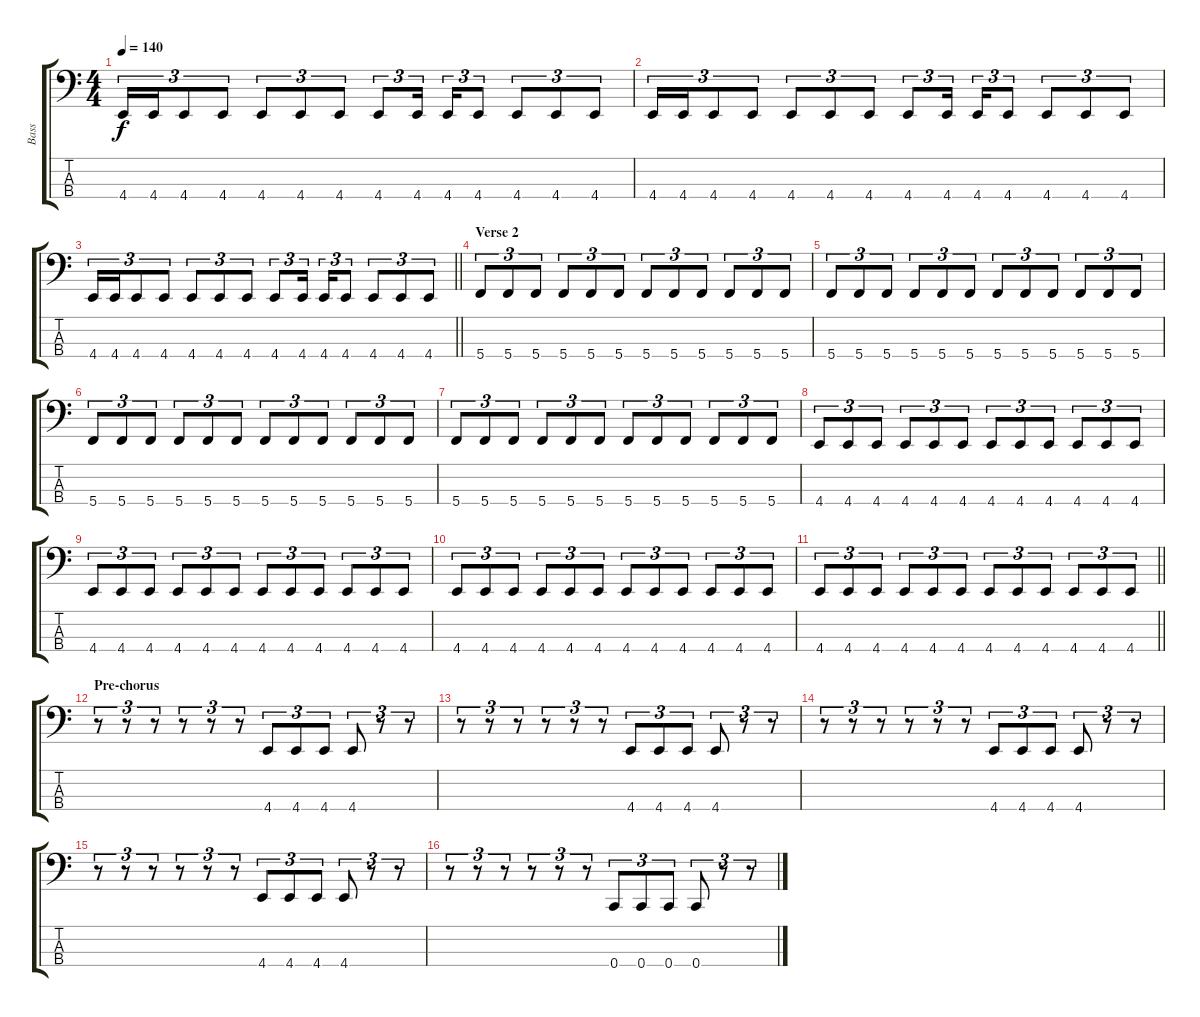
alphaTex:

\track ("Bass" "Bass") {instrument electricbasspick}
\staff {score tabs}
\tuning (Eb2 Bb1 F1 C1) {hide}
\ts (4 4)
\tempo 140
\clef f4
\ks c
4.4.16{tu (3 2) dy f} 4.4.16{tu (3 2)} 4.4.8{tu (3 2)} 4.4.8{tu (3 2)} 4.4.8{tu (3 2)} 4.4.8{tu (3 2)} 4.4.8{tu (3 2)} 4.4.8{tu (3 2)} 4.4.16{tu (3 2) beam splitsecondary} 4.4.16{tu (3 2)} 4.4.8{tu (3 2)} 4.4.8{tu (3 2)} 4.4.8{tu (3 2)} 4.4.8{tu (3 2)} |
4.4.16{tu (3 2)} 4.4.16{tu (3 2)} 4.4.8{tu (3 2)} 4.4.8{tu (3 2)} 4.4.8{tu (3 2)} 4.4.8{tu (3 2)} 4.4.8{tu (3 2)} 4.4.8{tu (3 2)} 4.4.16{tu (3 2) beam splitsecondary} 4.4.16{tu (3 2)} 4.4.8{tu (3 2)} 4.4.8{tu (3 2)} 4.4.8{tu (3 2)} 4.4.8{tu (3 2)} |
\barLineRight lightlight
4.4.16{tu (3 2)} 4.4.16{tu (3 2)} 4.4.8{tu (3 2)} 4.4.8{tu (3 2)} 4.4.8{tu (3 2)} 4.4.8{tu (3 2)} 4.4.8{tu (3 2)} 4.4.8{tu (3 2)} 4.4.16{tu (3 2) beam splitsecondary} 4.4.16{tu (3 2)} 4.4.8{tu (3 2)} 4.4.8{tu (3 2)} 4.4.8{tu (3 2)} 4.4.8{tu (3 2)} |
\section ("" "Verse 2")
5.4.8{tu (3 2)} 5.4.8{tu (3 2)} 5.4.8{tu (3 2)} 5.4.8{tu (3 2)} 5.4.8{tu (3 2)} 5.4.8{tu (3 2)} 5.4.8{tu (3 2)} 5.4.8{tu (3 2)} 5.4.8{tu (3 2)} 5.4.8{tu (3 2)} 5.4.8{tu (3 2)} 5.4.8{tu (3 2)} |
5.4.8{tu (3 2)} 5.4.8{tu (3 2)} 5.4.8{tu (3 2)} 5.4.8{tu (3 2)} 5.4.8{tu (3 2)} 5.4.8{tu (3 2)} 5.4.8{tu (3 2)} 5.4.8{tu (3 2)} 5.4.8{tu (3 2)} 5.4.8{tu (3 2)} 5.4.8{tu (3 2)} 5.4.8{tu (3 2)} |
5.4.8{tu (3 2)} 5.4.8{tu (3 2)} 5.4.8{tu (3 2)} 5.4.8{tu (3 2)} 5.4.8{tu (3 2)} 5.4.8{tu (3 2)} 5.4.8{tu (3 2)} 5.4.8{tu (3 2)} 5.4.8{tu (3 2)} 5.4.8{tu (3 2)} 5.4.8{tu (3 2)} 5.4.8{tu (3 2)} |
5.4.8{tu (3 2)} 5.4.8{tu (3 2)} 5.4.8{tu (3 2)} 5.4.8{tu (3 2)} 5.4.8{tu (3 2)} 5.4.8{tu (3 2)} 5.4.8{tu (3 2)} 5.4.8{tu (3 2)} 5.4.8{tu (3 2)} 5.4.8{tu (3 2)} 5.4.8{tu (3 2)} 5.4.8{tu (3 2)} |
4.4.8{tu (3 2)} 4.4.8{tu (3 2)} 4.4.8{tu (3 2)} 4.4.8{tu (3 2)} 4.4.8{tu (3 2)} 4.4.8{tu (3 2)} 4.4.8{tu (3 2)} 4.4.8{tu (3 2)} 4.4.8{tu (3 2)} 4.4.8{tu (3 2)} 4.4.8{tu (3 2)} 4.4.8{tu (3 2)} |
4.4.8{tu (3 2)} 4.4.8{tu (3 2)} 4.4.8{tu (3 2)} 4.4.8{tu (3 2)} 4.4.8{tu (3 2)} 4.4.8{tu (3 2)} 4.4.8{tu (3 2)} 4.4.8{tu (3 2)} 4.4.8{tu (3 2)} 4.4.8{tu (3 2)} 4.4.8{tu (3 2)} 4.4.8{tu (3 2)} |
4.4.8{tu (3 2)} 4.4.8{tu (3 2)} 4.4.8{tu (3 2)} 4.4.8{tu (3 2)} 4.4.8{tu (3 2)} 4.4.8{tu (3 2)} 4.4.8{tu (3 2)} 4.4.8{tu (3 2)} 4.4.8{tu (3 2)} 4.4.8{tu (3 2)} 4.4.8{tu (3 2)} 4.4.8{tu (3 2)} |
\barLineRight lightlight
4.4.8{tu (3 2)} 4.4.8{tu (3 2)} 4.4.8{tu (3 2)} 4.4.8{tu (3 2)} 4.4.8{tu (3 2)} 4.4.8{tu (3 2)} 4.4.8{tu (3 2)} 4.4.8{tu (3 2)} 4.4.8{tu (3 2)} 4.4.8{tu (3 2)} 4.4.8{tu (3 2)} 4.4.8{tu (3 2)} |
\section ("" "Pre-chorus")
r.8{tu (3 2)} r.8{tu (3 2)} r.8{tu (3 2)} r.8{tu (3 2)} r.8{tu (3 2)} r.8{tu (3 2)} 4.4.8{tu (3 2)} 4.4.8{tu (3 2)} 4.4.8{tu (3 2)} 4.4.8{tu (3 2)} r.8{tu (3 2)} r.8{tu (3 2)} |
r.8{tu (3 2)} r.8{tu (3 2)} r.8{tu (3 2)} r.8{tu (3 2)} r.8{tu (3 2)} r.8{tu (3 2)} 4.4.8{tu (3 2)} 4.4.8{tu (3 2)} 4.4.8{tu (3 2)} 4.4.8{tu (3 2)} r.8{tu (3 2)} r.8{tu (3 2)} |
r.8{tu (3 2)} r.8{tu (3 2)} r.8{tu (3 2)} r.8{tu (3 2)} r.8{tu (3 2)} r.8{tu (3 2)} 4.4.8{tu (3 2)} 4.4.8{tu (3 2)} 4.4.8{tu (3 2)} 4.4.8{tu (3 2)} r.8{tu (3 2)} r.8{tu (3 2)} |
r.8{tu (3 2)} r.8{tu (3 2)} r.8{tu (3 2)} r.8{tu (3 2)} r.8{tu (3 2)} r.8{tu (3 2)} 4.4.8{tu (3 2)} 4.4.8{tu (3 2)} 4.4.8{tu (3 2)} 4.4.8{tu (3 2)} r.8{tu (3 2)} r.8{tu (3 2)} |
r.8{tu (3 2)} r.8{tu (3 2)} r.8{tu (3 2)} r.8{tu (3 2)} r.8{tu (3 2)} r.8{tu (3 2)} 0.4.8{tu (3 2)} 0.4.8{tu (3 2)} 0.4.8{tu (3 2)} 0.4.8{tu (3 2)} r.8{tu (3 2)} r.8{tu (3 2)}
